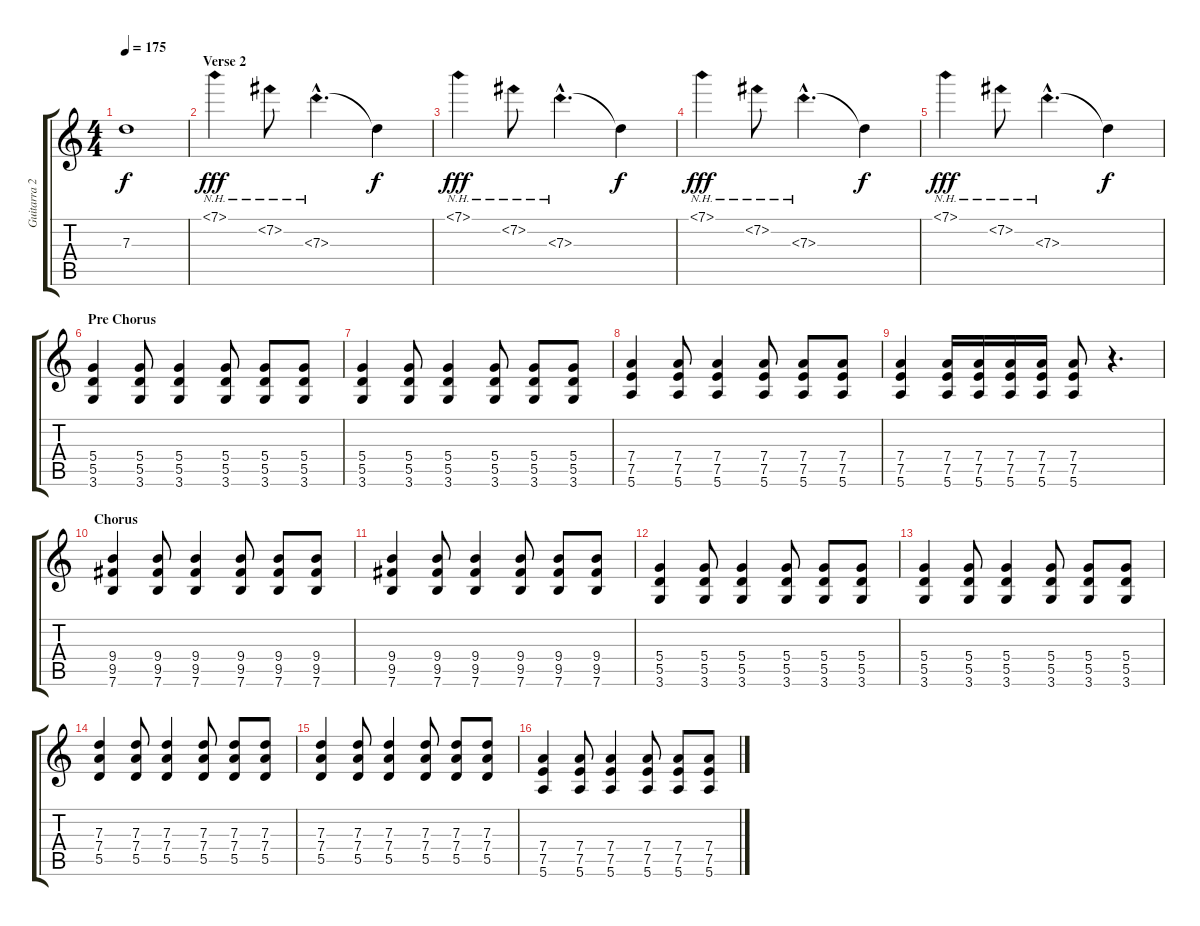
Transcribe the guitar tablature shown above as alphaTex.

\track ("Guitarra 2 - Erik" "Guitarra 2") {instrument distortionguitar}
\staff {score tabs}
\tuning (E4 B3 G3 D3 A2 E2) {hide}
\ts (4 4)
\tempo 175
\clef g2
\ks c
7.3{t}.1{dy f} |
\section ("" "Verse 2")
7.1{nh}.4{dy fff} 7.2{nh}.8 7.3{nh hac}.4{d} 7.3{t}.4{dy f} |
7.1{nh}.4{dy fff} 7.2{nh}.8 7.3{nh hac}.4{d} 7.3{t}.4{dy f} |
7.1{nh}.4{dy fff} 7.2{nh}.8 7.3{nh hac}.4{d} 7.3{t}.4{dy f} |
7.1{nh}.4{dy fff} 7.2{nh}.8 7.3{nh hac}.4{d} 7.3{t}.4{dy f} |
\section ("" "Pre Chorus")
(5.4 5.5 3.6).4 (5.4 5.5 3.6).8 (5.4 5.5 3.6).4 (5.4 5.5 3.6).8 (5.4 5.5 3.6).8 (5.4 5.5 3.6).8 |
(5.4 5.5 3.6).4 (5.4 5.5 3.6).8 (5.4 5.5 3.6).4 (5.4 5.5 3.6).8 (5.4 5.5 3.6).8 (5.4 5.5 3.6).8 |
(7.4 7.5 5.6).4 (7.4 7.5 5.6).8 (7.4 7.5 5.6).4 (7.4 7.5 5.6).8 (7.4 7.5 5.6).8 (7.4 7.5 5.6).8 |
(7.4 7.5 5.6).4 (7.4 7.5 5.6).16 (7.4 7.5 5.6).16 (7.4 7.5 5.6).16 (7.4 7.5 5.6).16 (7.4 7.5 5.6).8 r.4{d} |
\section ("" "Chorus")
(9.4 9.5 7.6).4 (9.4 9.5 7.6).8 (9.4 9.5 7.6).4 (9.4 9.5 7.6).8 (9.4 9.5 7.6).8 (9.4 9.5 7.6).8 |
(9.4 9.5 7.6).4 (9.4 9.5 7.6).8 (9.4 9.5 7.6).4 (9.4 9.5 7.6).8 (9.4 9.5 7.6).8 (9.4 9.5 7.6).8 |
(5.4 5.5 3.6).4 (5.4 5.5 3.6).8 (5.4 5.5 3.6).4 (5.4 5.5 3.6).8 (5.4 5.5 3.6).8 (5.4 5.5 3.6).8 |
(5.4 5.5 3.6).4 (5.4 5.5 3.6).8 (5.4 5.5 3.6).4 (5.4 5.5 3.6).8 (5.4 5.5 3.6).8 (5.4 5.5 3.6).8 |
(7.3 7.4 5.5).4 (7.3 7.4 5.5).8 (7.3 7.4 5.5).4 (7.3 7.4 5.5).8 (7.3 7.4 5.5).8 (7.3 7.4 5.5).8 |
(7.3 7.4 5.5).4 (7.3 7.4 5.5).8 (7.3 7.4 5.5).4 (7.3 7.4 5.5).8 (7.3 7.4 5.5).8 (7.3 7.4 5.5).8 |
(7.4 7.5 5.6).4 (7.4 7.5 5.6).8 (7.4 7.5 5.6).4 (7.4 7.5 5.6).8 (7.4 7.5 5.6).8 (7.4 7.5 5.6).8
